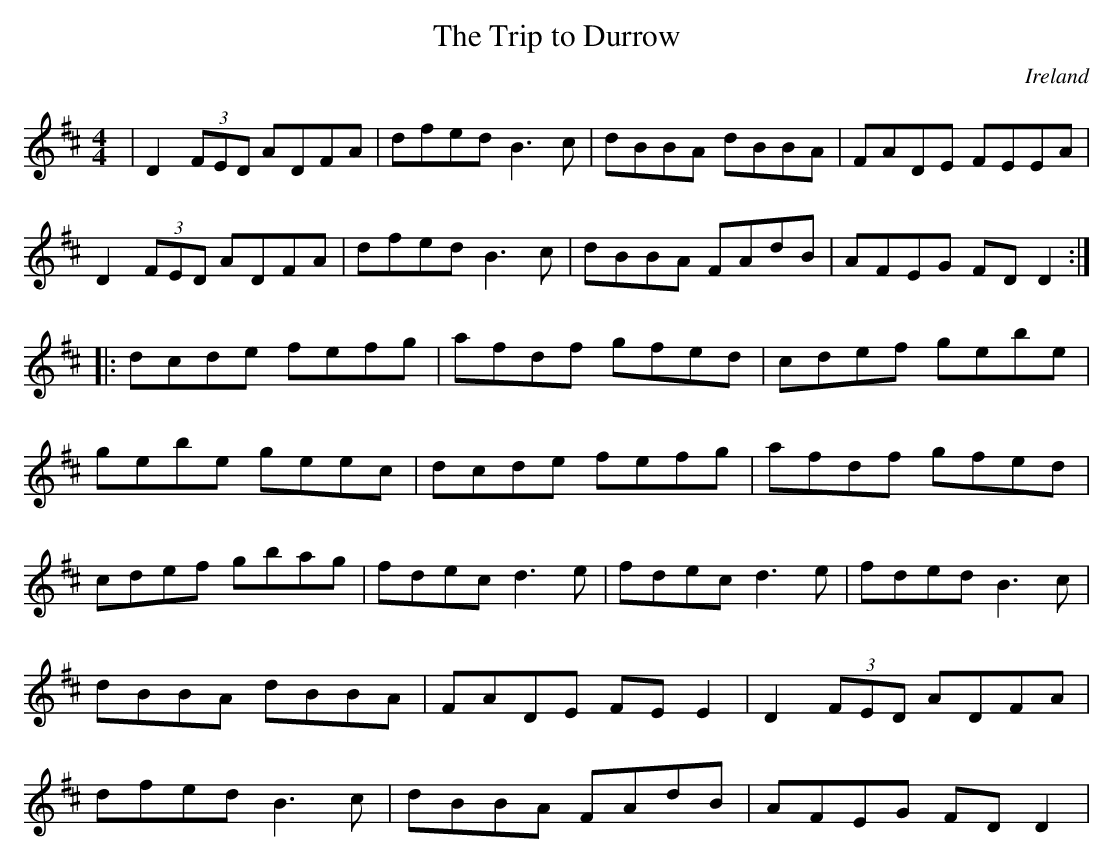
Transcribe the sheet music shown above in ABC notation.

X:1
T:Trip to Durrow, The
O:Ireland
M:4/4
K:D
|D2 (3FED ADFA|dfed B3 c|dBBA dBBA|FADE FEEA|\
D2 (3FED ADFA|dfed B3 c|dBBA FAdB|AFEG FD D2::\
dcde fefg|afdf gfed|cdef gebe|gebe geec|\
dcde fefg|afdf gfed|cdef gbag|fdec d3 e|\
fdec d3 e|fded B3 c|dBBA dBBA|FADE FE E2|\
D2 (3FED ADFA|dfed B3 c|dBBA FAdB|AFEG FD D2|**
